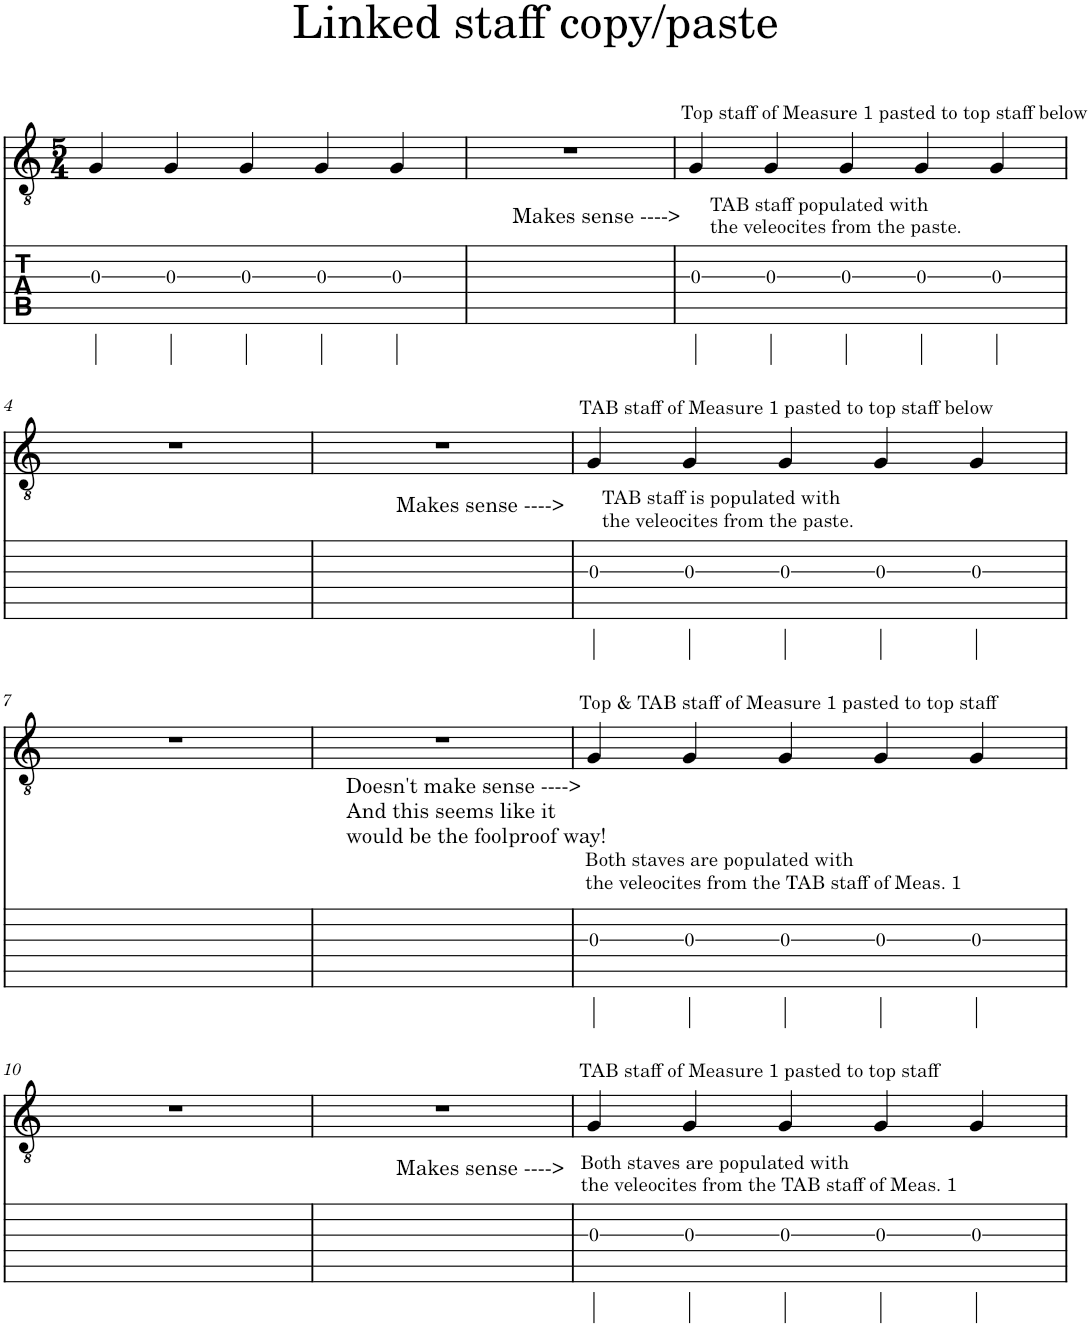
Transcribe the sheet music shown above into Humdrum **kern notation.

**kern	**kern
*part1	*part1
*staff2	*staff1
*I"Classical Guitar	*
*I'Guit.	*
*stria6	*
*	*clefGv2
*k[]	*k[]
*M5/4	*M5/4
=1	=1
4G\	4G/
4G\	4G/
4G\	4G/
4G\	4G/
4G\	4G/
=2	=2
!	!LO:TX:b:t=Makes sense ---->
4%5r	4%5r
=3	=3
!	!LO:TX:a:t=Top staff of Measure 1 pasted to top staff below
!LO:TX:a:t=TAB staff populated with	!
!LO:TX:a:t=the veleocites from the paste.	!
4G\	4G/
4G\	4G/
4G\	4G/
4G\	4G/
4G\	4G/
!!LO:LB:g=z
=4	=4
4%5r	4%5r
=5	=5
!	!LO:TX:b:t=Makes sense ---->
4%5r	4%5r
=6	=6
!	!LO:TX:a:t=TAB staff of Measure 1 pasted to top staff below
!LO:TX:a:t=TAB staff is populated with	!
!LO:TX:a:t=the veleocites from the paste.	!
4G\	4G/
4G\	4G/
4G\	4G/
4G\	4G/
4G\	4G/
!!LO:LB:g=z
=7	=7
4%5r	4%5r
=8	=8
!	!LO:TX:b:t=Doesn't make sense ---->
!	!LO:TX:b:t=And this seems like it
!	!LO:TX:b:t=would be the foolproof way!
4%5r	4%5r
=9	=9
!	!LO:TX:a:t=Top & TAB staff of Measure 1 pasted to top staff
!LO:TX:a:t=Both staves are populated with	!
!LO:TX:a:t=the veleocites from the TAB staff of Meas. 1	!
4G\	4G/
4G\	4G/
4G\	4G/
4G\	4G/
4G\	4G/
!!LO:LB:g=z
=10	=10
4%5r	4%5r
=11	=11
!	!LO:TX:b:t=Makes sense ---->
4%5r	4%5r
=12	=12
!	!LO:TX:a:t=TAB staff of Measure 1 pasted to top staff
!LO:TX:a:t=Both staves are populated with	!
!LO:TX:a:t=the veleocites from the TAB staff of Meas. 1	!
4G\	4G/
4G\	4G/
4G\	4G/
4G\	4G/
4G\	4G/
=	=
*-	*-
